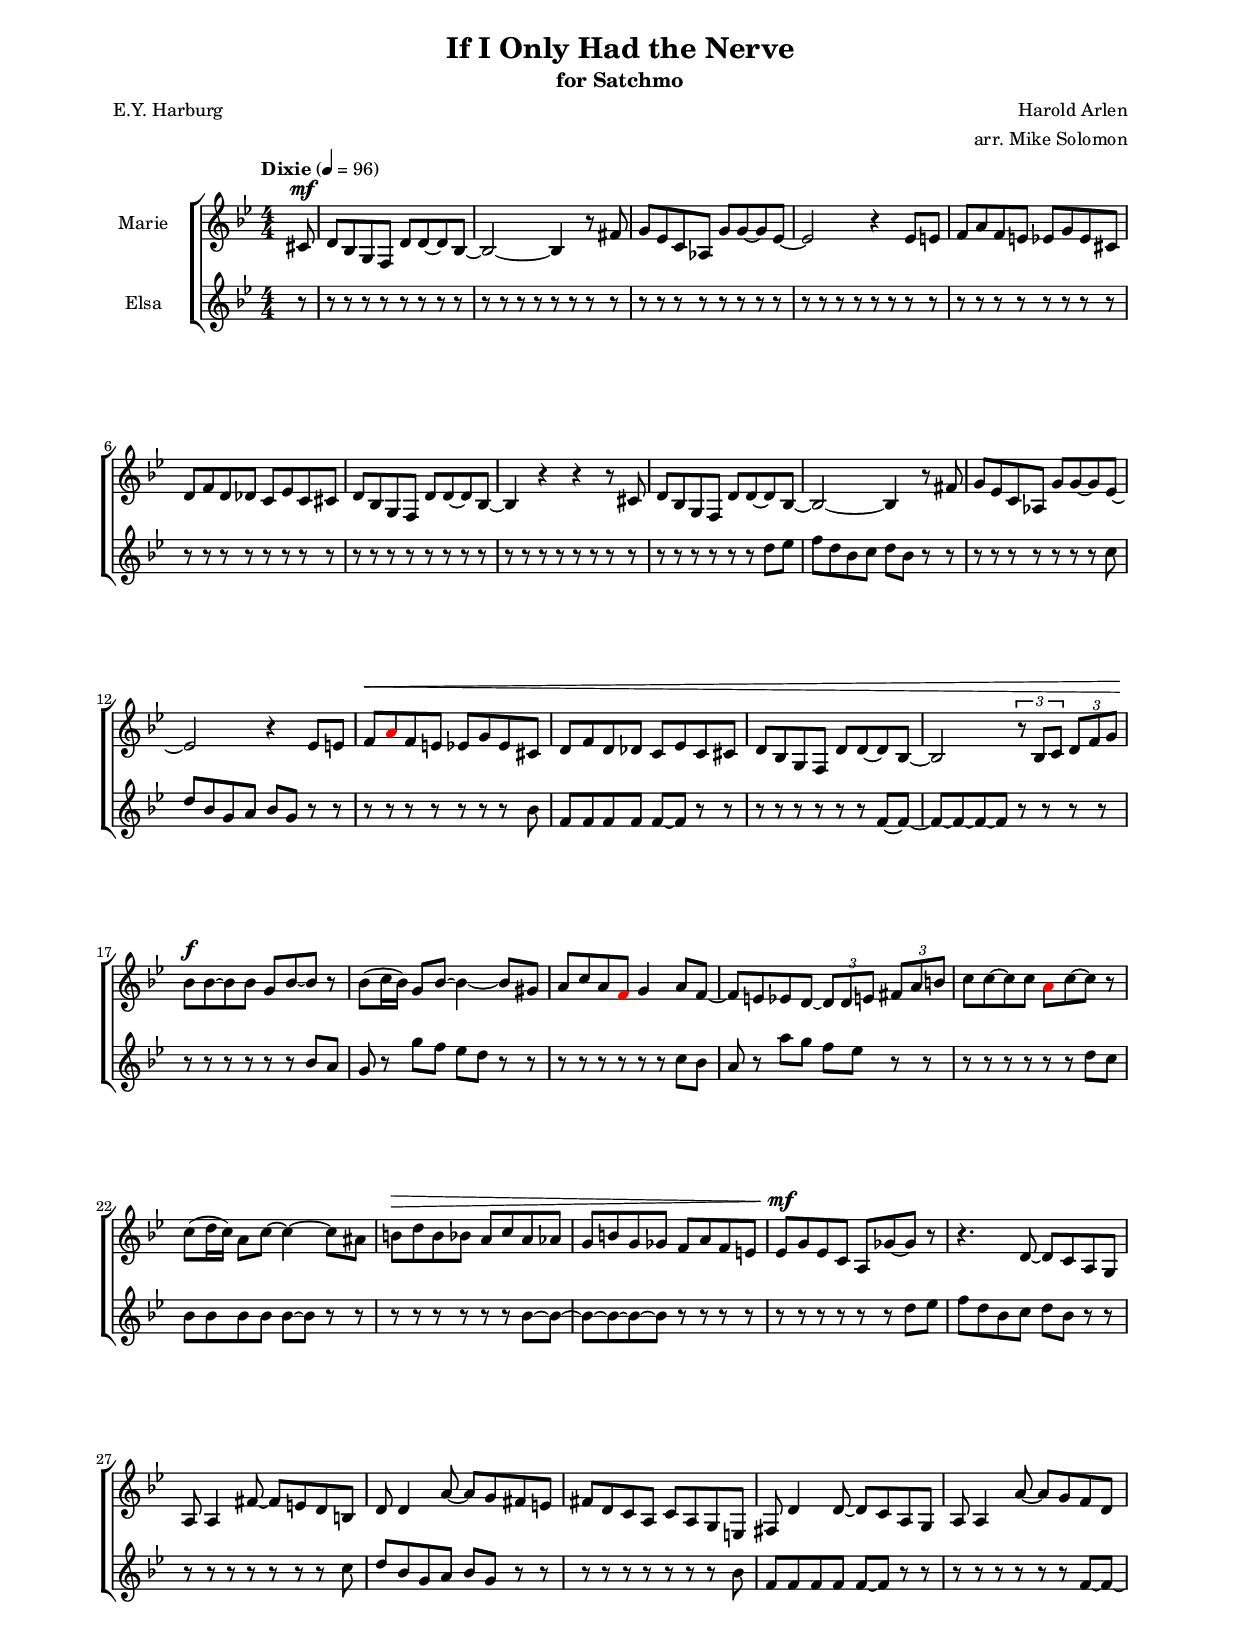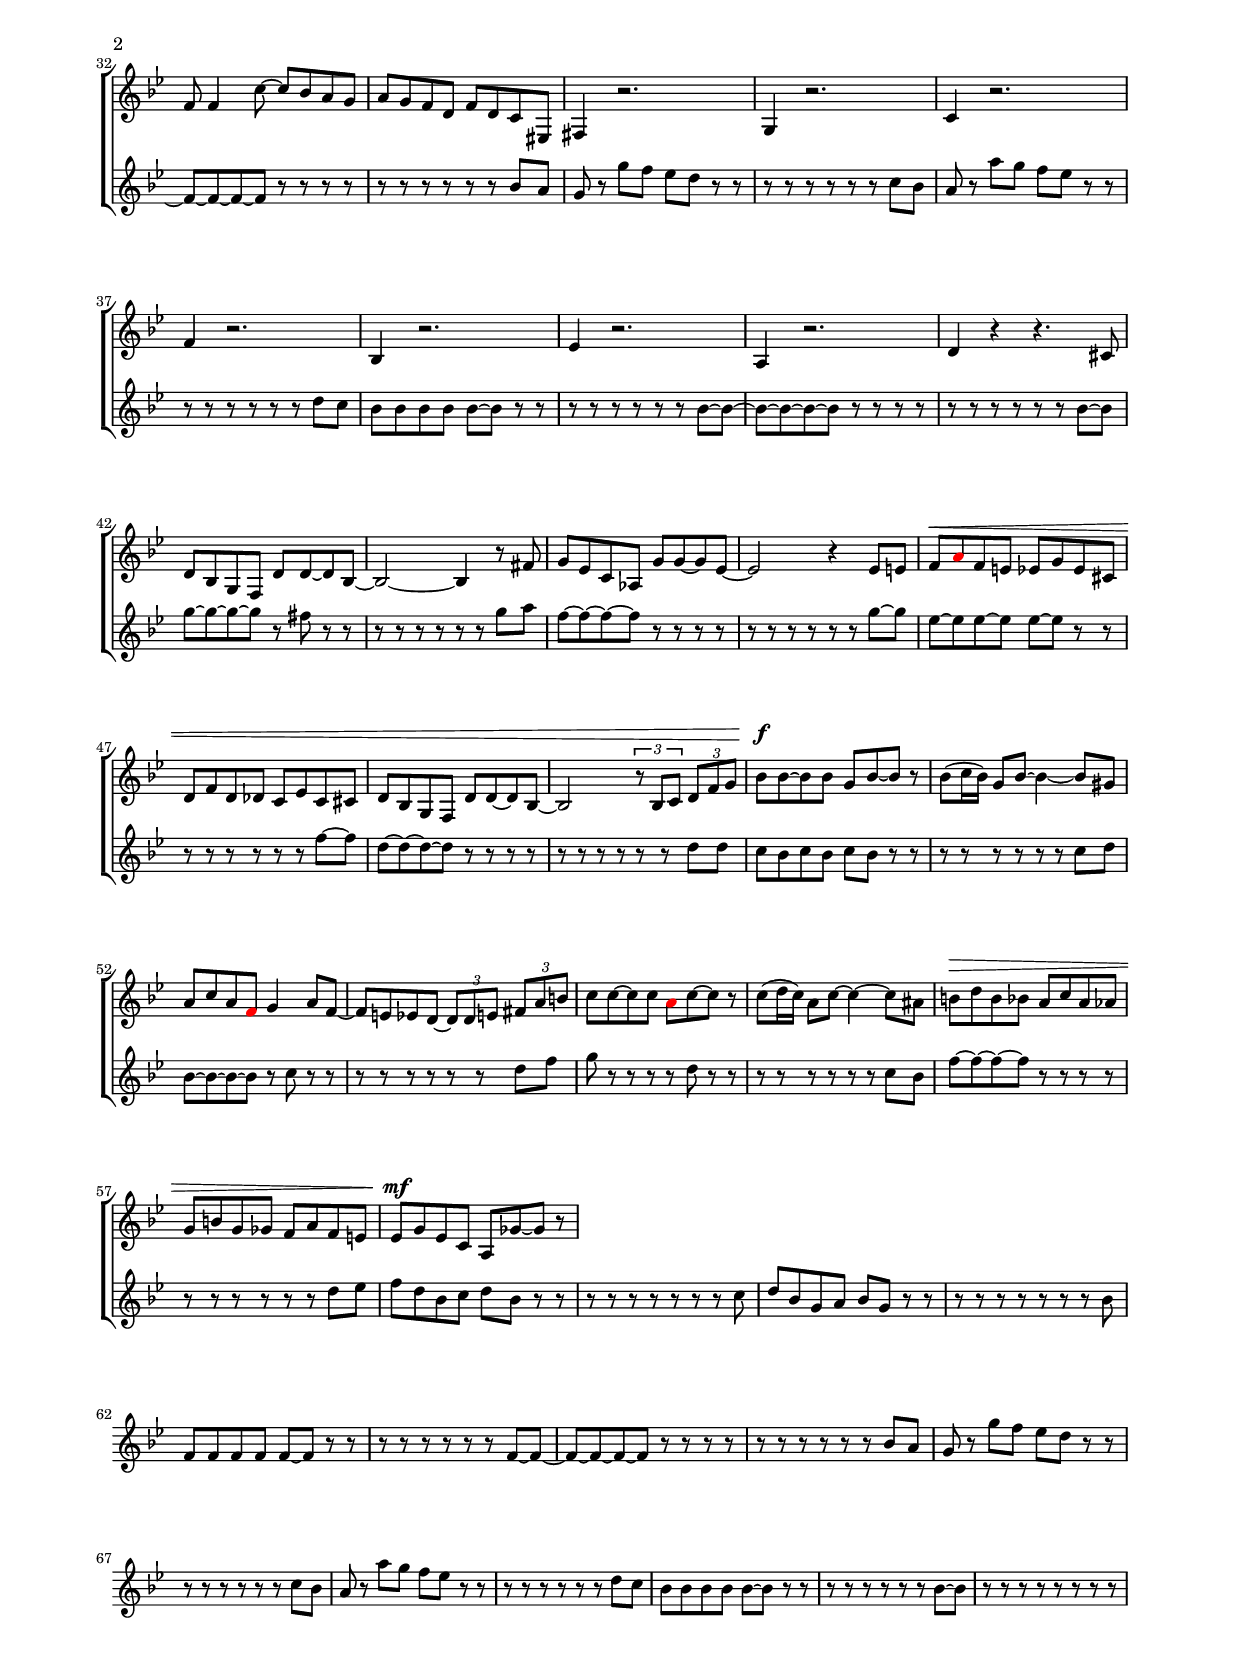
\version "2.19.0"
\include "defs-devel.ly"

marD = \markup \null
elsD = \markup \null
mikD = \markup \null
rynZ = \markup \null
desD = \markup \null

#(set-global-staff-size 15.87)
autoBeamInstruction = \autoBeamOn

solo = \markup \italic "solo"
psolo = \markup \italic "(solo)"
skat = \markup \italic "sit skat"
shoot = \markup \italic "SYT"

\header {
  title = "If I Only Had the Nerve"
  subtitle = "for Satchmo"
  %title = "Somewhere Over the Rainbow"
  composer = "Harold Arlen"
  poet = "E.Y. Harburg"
  arranger = "arr. Mike Solomon"
  %arranger = "arr. (anon)"
}
\paper {
  #(define fonts
    (set-global-fonts
    #:music "lilyjazz"
    #:brace "lilyjazz"
    #:roman "LilyJAZZText"
    #:sans "LilyJAZZChord"
    #:factor (/ staff-height pt 20)
  ))
  ragged-right = ##f
  left-margin = 0.75\in
  right-margin = 0.75\in
  top-margin = 0.5\in
  bottom-margin = 0.6\in
  ragged-last-bottom = ##f
  %max-systems-per-page = #2
  %oddHeaderMarkup = "FIRST FULL DRAFT 20.10.14 4:44"
  %evenHeaderMarkup = "FIRST FULL DRAFT 20.10.14 4:44"
}


#(ly:set-option 'point-and-click #f)

#(set-global-staff-size 15.87)

railroad =  {
  \once \override BreathingSign.text = \markup \musicglyph #"scripts.caesura.straight"
  \breathe
}
myred = \once \override NoteHead #'color = #red

php = \once \override Hairpin.stencil = #(parenthesize-callback ly:hairpin::print)

\paper {
  footnote-separator-markup = \markup { \column { " "\override #`(span-factor . 1/5) { \draw-hline } }}
  footnote-padding = 1\mm
  top-system-spacing = #'((basic-distance . 1) (minimum-distance . 0) (padding . 1) (stretchability . 40))
  bottom-system-spacing = #'((basic-distance . 1) (minimum-distance . 0) (padding . 1) (stretchability . 50))
  ragged-right = ##f
}

prefatoryMatter = {
  \key bes \major
  \autoBeamInstruction
  \time 4/4
}

scorePrefatoryMatter = {
  \prefatoryMatter
  \partial 8
}

midiPrefatoryMatter = {
  \prefatoryMatter
  \partial 8
}

theme = \relative c {
  cis8-\tag #'first \mf |
  d8 bes8 g8 f8 d'8 d8 ~ d8 bes8 ~ |
  bes2 ~ bes4 r8 fis'8 |
  g8 ees8 c8 aes8 g'8 g8 ~ g8 ees8 ~ |
  ees2 r4 ees8 e8 |
  f8-\tag #'second \< \tag #'second { \rred } a8 f8 e8 ees8 g8 ees8 cis8 |
  d8 f8 d8 des8 c8 ees8 c8 cis8 |
  d8 bes8 g8 f8 d'8 d8 ~ d8 bes8 ~ |
  \tag #'first { bes4 }
  \tag #'second { bes2 }
}

marks = {
  \tempo "Dixie" 4=96
  \time 4/4
  \partial 8 s8
  \repeat unfold 25 { s1 }
}

soprano = \transpose c c {
  \transpose c c' \removeWithTag #'second \theme
  r4 r4 r8
  \transpose c c' \removeWithTag #'first \theme
  \relative c' {
    \times 2/3 { r8 bes c } \times 2/3 { d f g } |
    bes8\f bes8 ~ bes8 bes8 g8 bes8 ~ bes8 r8 |
    bes8 ( c16 bes ) g8 bes8 ~ bes4 ~ bes8 gis8 |
    a8 c8 a8 \rred f8 g4 a8 f8 ~ |
    f8 e8 ees8 d8 ~ \times 2/3 { d d e } \times 2/3 { fis a b } |
    c8 c8 ~ c8 c8 \rred a8 c8 ~ c8 r8 |
    c8 ( d16 c ) a8 c8 ~ c4 ~ c8 ais8 |
    b8\> d8 b8 bes8 a8 c8 a8 aes8 |
    g8 b8 g8 ges8 f8 a8 f8 e8 |
    ees8\mf g8 ees8 c8 a8 ges'8 ~ ges8 r8 |
    r4. d8 ~ d c a g |
    a a4 fis'8 ~ fis e d b |
    d d4 a'8 ~ a g fis e |
    fis d c a c a g e |
    fis d'4 d8 ~ d c a g |
    a a4 a'8 ~ a g f d |
    f f4 c'8 ~ c bes a g |
    a g f d f d c eis, |
    fis4 r2. |
    g4 r2. |
    c4 r2. |
    f4 r2. |
    bes,4 r2. |
    ees4 r2. |
    a,4 r2. |
    d4 r4 r4. 
  }
  \transpose c c' \removeWithTag #'first \theme
  \relative c' {
      \times 2/3 { r8 bes c } \times 2/3 { d f g } |
      bes8\f bes8 ~ bes8 bes8 g8 bes8 ~ bes8 r8 |
      bes8 ( c16 bes ) g8 bes8 ~ bes4 ~ bes8 gis8 |
      a8 c8 a8 \rred f8 g4 a8 f8 ~ |
      f8 e8 ees8 d8 ~ \times 2/3 { d d e } \times 2/3 { fis a b } |
      c8 c8 ~ c8 c8 \rred a8 c8 ~ c8 r8 |
      c8 ( d16 c ) a8 c8 ~ c4 ~ c8 ais8 |
      b8\> d8 b8 bes8 a8 c8 a8 aes8 |
      g8 b8 g8 ges8 f8 a8 f8 e8 |
      ees8\mf g8 ees8 c8 a8 ges'8 ~ ges8 r8 |
  }
}

sopranoWords = \lyricmode {
}

test = {
  \transpose g g { r8 r8 r8 r8 r8 r8 r8 r8 r8 r8 r8 r8 r8 r8 r8 r8 r8 r8 r8 r8 r8 r8 r8 r8 r8 r8 r8 r8 r8 r8 r8 r8 r8 r8 r8 r8 r8 r8 r8 r8 r8 r8 r8 r8 r8 r8 r8 r8 r8 r8 r8 r8 r8 r8 r8 r8 r8 r8 r8 r8 r8 r8 r8 r8 r8 r8 r8 r8 r8 r8 r8 d''8 ees''8 f''8 d''8 bes'8 c''8 d''8 bes'8 r8 r8 r8 r8 r8 r8 r8 r8 r8 c''8 d''8 bes'8 g'8 a'8 bes'8 g'8 r8 r8 r8 r8 r8 r8 r8 r8 r8 bes'8 f'8 f'8 f'8 f'8 f'8 ~ f'8 r8 r8 r8 r8 r8 r8 r8 r8 f'8 ~ f'8 ~ f'8 ~ f'8 ~ f'8 ~ f'8 r8 r8 r8 r8 r8 r8 r8 r8 r8 r8 bes'8 a'8 g'8 r8 g''8 f''8 ees''8 d''8 r8 r8 r8 r8 r8 r8 r8 r8 c''8 bes'8 a'8 r8 a''8 g''8 f''8 ees''8 r8 r8 r8 r8 r8 r8 r8 r8 d''8 c''8 bes'8 bes'8 bes'8 bes'8 bes'8 ~ bes'8 r8 r8 r8 r8 r8 r8 r8 r8 bes'8 ~ bes'8 ~ bes'8 ~ bes'8 ~ bes'8 ~ bes'8 r8 r8 r8 r8 r8 r8 r8 r8 r8 r8 d''8 ees''8 f''8 d''8 bes'8 c''8 d''8 bes'8 r8 r8 r8 r8 r8 r8 r8 r8 r8 c''8 d''8 bes'8 g'8 a'8 bes'8 g'8 r8 r8 r8 r8 r8 r8 r8 r8 r8 bes'8 f'8 f'8 f'8 f'8 f'8 ~ f'8 r8 r8 r8 r8 r8 r8 r8 r8 f'8 ~ f'8 ~ f'8 ~ f'8 ~ f'8 ~ f'8 r8 r8 r8 r8 r8 r8 r8 r8 r8 r8 bes'8 a'8 g'8 r8 g''8 f''8 ees''8 d''8 r8 r8 r8 r8 r8 r8 r8 r8 c''8 bes'8 a'8 r8 a''8 g''8 f''8 ees''8 r8 r8 r8 r8 r8 r8 r8 r8 d''8 c''8 bes'8 bes'8 bes'8 bes'8 bes'8 ~ bes'8 r8 r8 r8 r8 r8 r8 r8 r8 bes'8 ~ bes'8 ~ bes'8 ~ bes'8 ~ bes'8 ~ bes'8 r8 r8 r8 r8 r8 r8 r8 r8 r8 r8 bes'8 ~ bes'8 g''8 ~ g''8 ~ g''8 ~ g''8 r8 fis''8 r8 r8 r8 r8 r8 r8 r8 r8 g''8 a''8 f''8 ~ f''8 ~ f''8 ~ f''8 r8 r8 r8 r8 r8 r8 r8 r8 r8 r8 g''8 ~ g''8 ees''8 ~ ees''8 ees''8 ~ ees''8 ees''8 ~ ees''8 r8 r8 r8 r8 r8 r8 r8 r8 f''8 ~ f''8 d''8 ~ d''8 ~ d''8 ~ d''8 r8 r8 r8 r8 r8 r8 r8 r8 r8 r8 d''8 d''8 c''8 bes'8 c''8 bes'8 c''8 bes'8 r8 r8 r8 r8 r8 r8 r8 r8 c''8 d''8 bes'8 ~ bes'8 ~ bes'8 ~ bes'8 r8 c''8 r8 r8 r8 r8 r8 r8 r8 r8 d''8 f''8 g''8 r8 r8 r8 r8 d''8 r8 r8 r8 r8 r8 r8 r8 r8 c''8 bes'8 f''8 ~ f''8 ~ f''8 ~ f''8 r8 r8 r8 r8 r8 r8 r8 r8 r8 r8 d''8 ees''8 f''8 d''8 bes'8 c''8 d''8 bes'8 r8 r8 r8 r8 r8 r8 r8 r8 r8 c''8 d''8 bes'8 g'8 a'8 bes'8 g'8 r8 r8 r8 r8 r8 r8 r8 r8 r8 bes'8 f'8 f'8 f'8 f'8 f'8 ~ f'8 r8 r8 r8 r8 r8 r8 r8 r8 f'8 ~ f'8 ~ f'8 ~ f'8 ~ f'8 ~ f'8 r8 r8 r8 r8 r8 r8 r8 r8 r8 r8 bes'8 a'8 g'8 r8 g''8 f''8 ees''8 d''8 r8 r8 r8 r8 r8 r8 r8 r8 c''8 bes'8 a'8 r8 a''8 g''8 f''8 ees''8 r8 r8 r8 r8 r8 r8 r8 r8 d''8 c''8 bes'8 bes'8 bes'8 bes'8 bes'8 ~ bes'8 r8 r8 r8 r8 r8 r8 r8 r8 bes'8 ~ bes'8 r8 r8 r8 r8 r8 r8 r8 r8 }
}


\score {
  \new ChoirStaff <<
    \new Staff \with { instrumentName = #"Marie" %shortInstrumentName = #"M."
} <<
      \new Voice = "soprano" { << { \numericTimeSignature
	\scorePrefatoryMatter
        \soprano
      } {
	\scorePrefatoryMatter
        \marks
      } >> }
      \new Lyrics \lyricsto "soprano" {
        \sopranoWords
      }
    >>
    \new Staff \with { instrumentName = #"Elsa" %shortInstrumentName = #"E."
} <<
      \new Voice = "mezzo" { \numericTimeSignature
	\scorePrefatoryMatter
        \test
      }
    >>
  >>
  \layout {
    \context {
      \Voice
      \override TextScript #'layer = #6
      \override NoteHead #'layer = #7
      \override Glissando #'breakable = ##t
      \override TupletNumber #'breakable = ##t
      \override TupletBracket #'breakable = ##t
      \override DynamicLineSpanner.direction = #UP
      \remove "Forbid_line_break_engraver"
    }
    \context {
      \Staff
      %\consists "Metronome_mark_engraver"
      \override TimeSignature #'style = #'numbered
      \override StaffSymbol #'layer = #4
      \override TimeSignature #'layer = #3
      \override TimeSignature #'whiteout = ##t
    }
    \context {
      \Lyrics
      %\override LyricText #'whiteout = ##t
      \override LyricText #'layer = #6
    }
    \context {
      \Score
      %\remove "Metronome_mark_engraver"
      \override NonMusicalPaperColumn #'allow-loose-spacing = ##f
    }
  }
}
